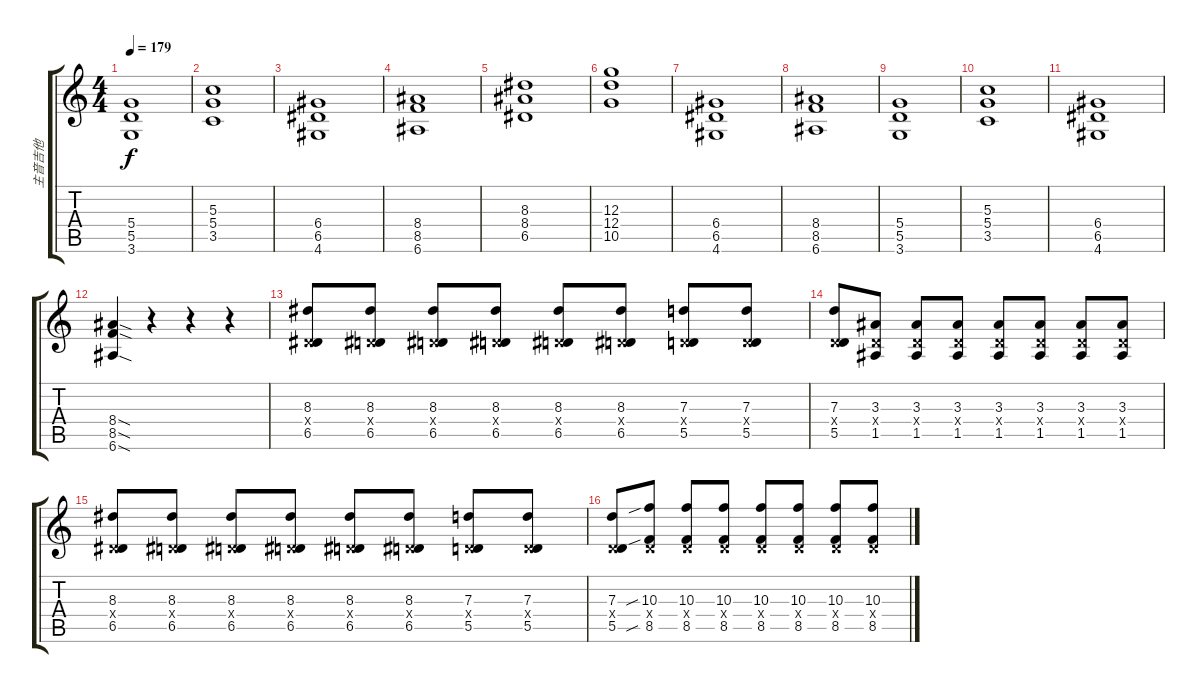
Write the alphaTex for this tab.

\track ("主音吉他" "主音吉他") {instrument distortionguitar}
\staff {score tabs}
\tuning (E4 B3 G3 D3 A2 E2) {hide}
\ts (4 4)
\tempo 179
\clef g2
\ks c
(5.4 5.5 3.6).1{dy f} |
(5.3 5.4 3.5).1 |
(6.4 6.5 4.6).1 |
(8.4 8.5 6.6).1 |
(8.3 8.4 6.5).1 |
(12.3 12.4 10.5).1 |
(6.4 6.5 4.6).1 |
(8.4 8.5 6.6).1 |
(5.4 5.5 3.6).1 |
(5.3 5.4 3.5).1 |
(6.4 6.5 4.6).1 |
(8.4{sod} 8.5{sod} 6.6{sod}).4 r.4 r.4 r.4 |
(8.3 0.4{x} 6.5).8 (8.3 0.4{x} 6.5).8 (8.3 0.4{x} 6.5).8 (8.3 0.4{x} 6.5).8 (8.3 0.4{x} 6.5).8 (8.3 0.4{x} 6.5).8 (7.3 0.4{x} 5.5).8 (7.3 0.4{x} 5.5).8 |
(7.3 0.4{x} 5.5).8 (3.3 0.4{x} 1.5).8 (3.3 0.4{x} 1.5).8 (3.3 0.4{x} 1.5).8 (3.3 0.4{x} 1.5).8 (3.3 0.4{x} 1.5).8 (3.3 0.4{x} 1.5).8 (3.3 0.4{x} 1.5).8 |
(8.3 0.4{x} 6.5).8 (8.3 0.4{x} 6.5).8 (8.3 0.4{x} 6.5).8 (8.3 0.4{x} 6.5).8 (8.3 0.4{x} 6.5).8 (8.3 0.4{x} 6.5).8 (7.3 0.4{x} 5.5).8 (7.3 0.4{x} 5.5).8 |
(7.3 0.4{x} 5.5).8 (10.3{sib} 0.4{x} 8.5{sib}).8 (10.3 0.4{x} 8.5).8 (10.3 0.4{x} 8.5).8 (10.3 0.4{x} 8.5).8 (10.3 0.4{x} 8.5).8 (10.3 0.4{x} 8.5).8 (10.3 0.4{x} 8.5).8
